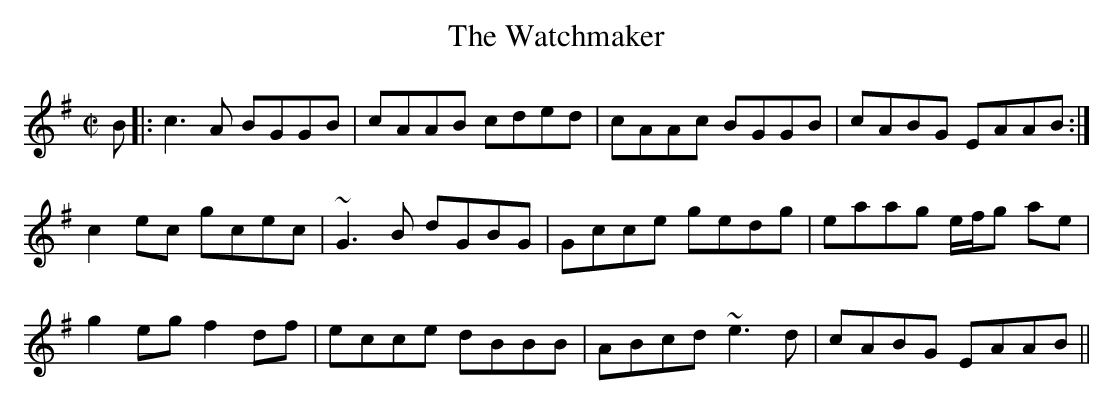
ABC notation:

X:1
T:Watchmaker, The
M:C|
L:1/8
K:ADor
B|:c3A BGGB|cAAB cded|cAAc BGGB|cABG EAAB:|
!c2ec gcec|~G3B dGBG|Gcce gedg|eaag e/2f/2g ae|
!g2eg f2df|ecce dBBB|ABcd ~e3d|cABG EAAB||
